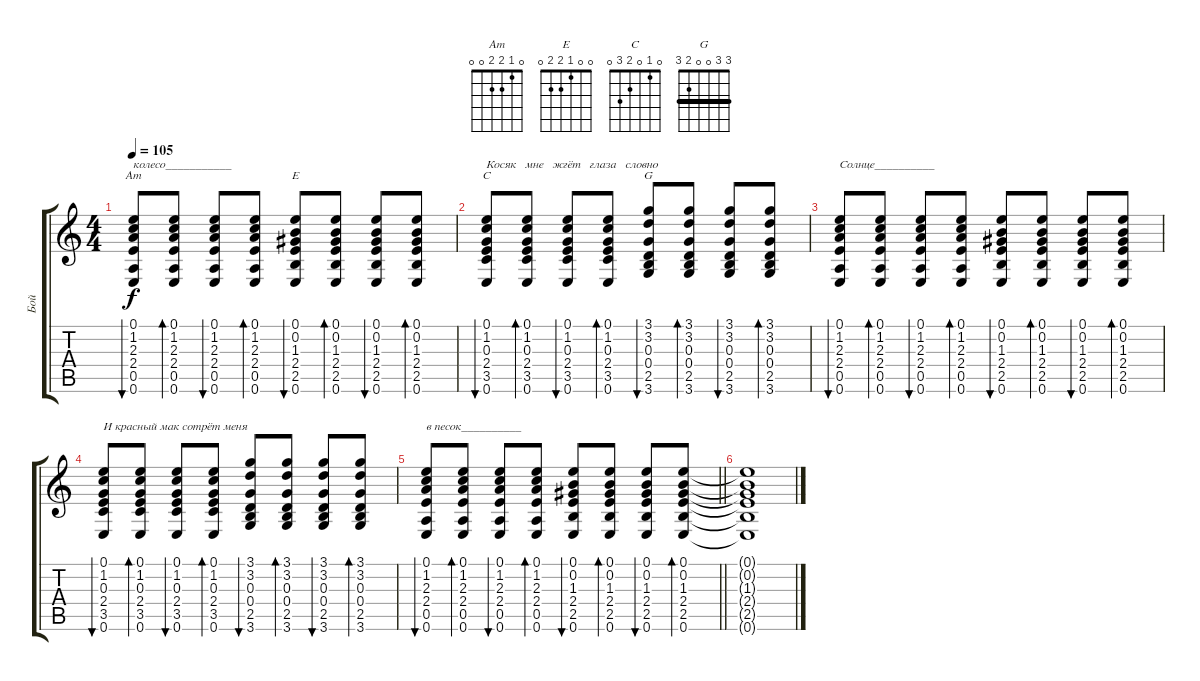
\track ("Бой" "Бой") {instrument acousticguitarsteel}
\staff {score tabs}
\tuning (E4 B3 G3 D3 A2 E2) {hide}
\chord ("Am" 0 1 2 2 0 0)
\chord ("E" 0 0 1 2 2 0)
\chord ("C" 0 1 0 2 3 0)
\chord ("G" 3 3 0 0 2 3) {barre 3}
\ts (4 4)
\tempo 105
\clef g2
\ks c
(0.1 1.2 2.3 2.4 0.5 0.6).8{bu 60 ch "Am" txt "колесо___________" dy f} (0.1 1.2 2.3 2.4 0.5 0.6).8{bd 60} (0.1 1.2 2.3 2.4 0.5 0.6).8{bu 60} (0.1 1.2 2.3 2.4 0.5 0.6).8{bd 60} (0.1 0.2 1.3 2.4 2.5 0.6).8{bu 60 ch "E"} (0.1 0.2 1.3 2.4 2.5 0.6).8{bd 60} (0.1 0.2 1.3 2.4 2.5 0.6).8{bu 60} (0.1 0.2 1.3 2.4 2.5 0.6).8{bd 60} |
(0.1 1.2 0.3 2.4 3.5 0.6).8{bu 60 ch "C" txt "Косяк   мне   жгёт   глаза   словно"} (0.1 1.2 0.3 2.4 3.5 0.6).8{bd 60} (0.1 1.2 0.3 2.4 3.5 0.6).8{bu 60} (0.1 1.2 0.3 2.4 3.5 0.6).8{bd 60} (3.1 3.2 0.3 0.4 2.5 3.6).8{bu 60 ch "G"} (3.1 3.2 0.3 0.4 2.5 3.6).8{bd 60} (3.1 3.2 0.3 0.4 2.5 3.6).8{bu 60} (3.1 3.2 0.3 0.4 2.5 3.6).8{bd 60} |
(0.1 1.2 2.3 2.4 0.5 0.6).8{bu 60 txt "Солнце__________"} (0.1 1.2 2.3 2.4 0.5 0.6).8{bd 60} (0.1 1.2 2.3 2.4 0.5 0.6).8{bu 60} (0.1 1.2 2.3 2.4 0.5 0.6).8{bd 60} (0.1 0.2 1.3 2.4 2.5 0.6).8{bu 60} (0.1 0.2 1.3 2.4 2.5 0.6).8{bd 60} (0.1 0.2 1.3 2.4 2.5 0.6).8{bu 60} (0.1 0.2 1.3 2.4 2.5 0.6).8{bd 60} |
(0.1 1.2 0.3 2.4 3.5 0.6).8{bu 60 txt "И красный мак сотрёт меня"} (0.1 1.2 0.3 2.4 3.5 0.6).8{bd 60} (0.1 1.2 0.3 2.4 3.5 0.6).8{bu 60} (0.1 1.2 0.3 2.4 3.5 0.6).8{bd 60} (3.1 3.2 0.3 0.4 2.5 3.6).8{bu 60} (3.1 3.2 0.3 0.4 2.5 3.6).8{bd 60} (3.1 3.2 0.3 0.4 2.5 3.6).8{bu 60} (3.1 3.2 0.3 0.4 2.5 3.6).8{bd 60} |
\barLineRight lightlight
(0.1 1.2 2.3 2.4 0.5 0.6).8{bu 60 txt "в песок__________"} (0.1 1.2 2.3 2.4 0.5 0.6).8{bd 60} (0.1 1.2 2.3 2.4 0.5 0.6).8{bu 60} (0.1 1.2 2.3 2.4 0.5 0.6).8{bd 60} (0.1 0.2 1.3 2.4 2.5 0.6).8{bu 60} (0.1 0.2 1.3 2.4 2.5 0.6).8{bd 60} (0.1 0.2 1.3 2.4 2.5 0.6).8{bu 60} (0.1 0.2 1.3 2.4 2.5 0.6).8{bd 60} |
(0.1{t} 0.2{t} 1.3{t} 2.4{t} 2.5{t} 0.6{t}).1
